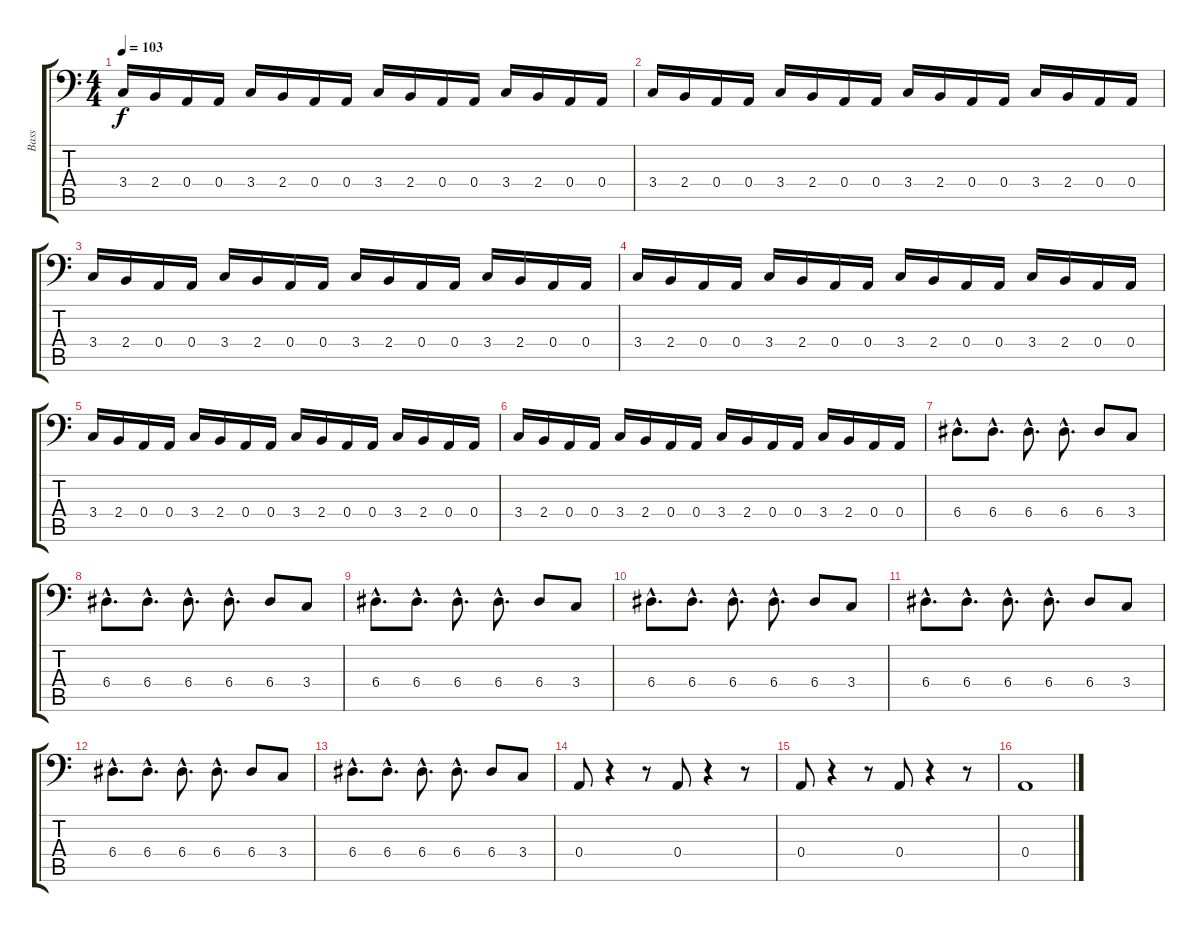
\track ("Bass" "Bass") {instrument electricbassfinger}
\staff {score tabs}
\tuning (C3 G2 D2 A1 E1 B0) {hide}
\ts (4 4)
\tempo 103
\clef f4
\ks c
3.4.16{dy f} 2.4.16 0.4.16 0.4.16 3.4.16 2.4.16 0.4.16 0.4.16 3.4.16 2.4.16 0.4.16 0.4.16 3.4.16 2.4.16 0.4.16 0.4.16 |
3.4.16 2.4.16 0.4.16 0.4.16 3.4.16 2.4.16 0.4.16 0.4.16 3.4.16 2.4.16 0.4.16 0.4.16 3.4.16 2.4.16 0.4.16 0.4.16 |
3.4.16 2.4.16 0.4.16 0.4.16 3.4.16 2.4.16 0.4.16 0.4.16 3.4.16 2.4.16 0.4.16 0.4.16 3.4.16 2.4.16 0.4.16 0.4.16 |
3.4.16 2.4.16 0.4.16 0.4.16 3.4.16 2.4.16 0.4.16 0.4.16 3.4.16 2.4.16 0.4.16 0.4.16 3.4.16 2.4.16 0.4.16 0.4.16 |
3.4.16 2.4.16 0.4.16 0.4.16 3.4.16 2.4.16 0.4.16 0.4.16 3.4.16 2.4.16 0.4.16 0.4.16 3.4.16 2.4.16 0.4.16 0.4.16 |
3.4.16 2.4.16 0.4.16 0.4.16 3.4.16 2.4.16 0.4.16 0.4.16 3.4.16 2.4.16 0.4.16 0.4.16 3.4.16 2.4.16 0.4.16 0.4.16 |
6.4{hac}.8{d} 6.4{hac}.8{d} 6.4{hac}.8{d} 6.4{hac}.8{d} 6.4.8 3.4.8 |
6.4{hac}.8{d} 6.4{hac}.8{d} 6.4{hac}.8{d} 6.4{hac}.8{d} 6.4.8 3.4.8 |
6.4{hac}.8{d} 6.4{hac}.8{d} 6.4{hac}.8{d} 6.4{hac}.8{d} 6.4.8 3.4.8 |
6.4{hac}.8{d} 6.4{hac}.8{d} 6.4{hac}.8{d} 6.4{hac}.8{d} 6.4.8 3.4.8 |
6.4{hac}.8{d} 6.4{hac}.8{d} 6.4{hac}.8{d} 6.4{hac}.8{d} 6.4.8 3.4.8 |
6.4{hac}.8{d} 6.4{hac}.8{d} 6.4{hac}.8{d} 6.4{hac}.8{d} 6.4.8 3.4.8 |
6.4{hac}.8{d} 6.4{hac}.8{d} 6.4{hac}.8{d} 6.4{hac}.8{d} 6.4.8 3.4.8 |
0.4.8 r.4 r.8 0.4.8 r.4 r.8 |
0.4.8 r.4 r.8 0.4.8 r.4 r.8 |
0.4.1
